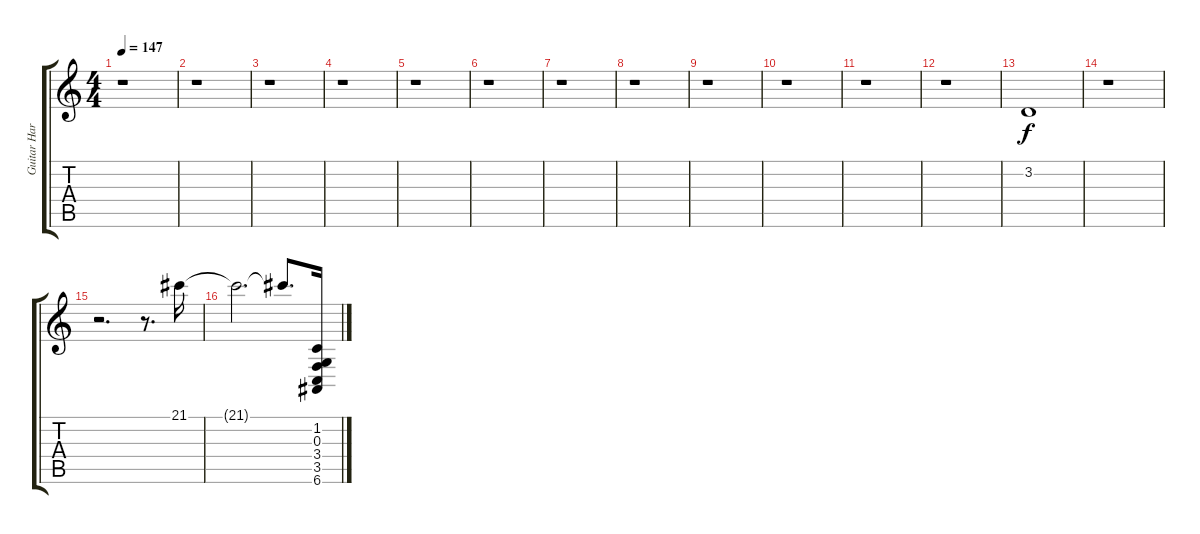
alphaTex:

\track ("Guitar Harmonics" "Guitar Har") {instrument stringensemble1}
\staff {score tabs}
\tuning (E4 B3 G3 D3 A2 E2) {hide}
\ts (4 4)
\tempo 147
\clef g2
\ks c
r.1{dy f} |
r.1 |
r.1 |
r.1 |
r.1 |
r.1 |
r.1 |
r.1 |
r.1 |
r.1 |
r.1 |
r.1 |
3.2.1 |
r.1 |
r.2{d} r.8{d} 21.1.16 |
21.1{t}.2{d} 21.1{t}.8{d} (1.2 0.3 3.4 3.5 6.6).16
